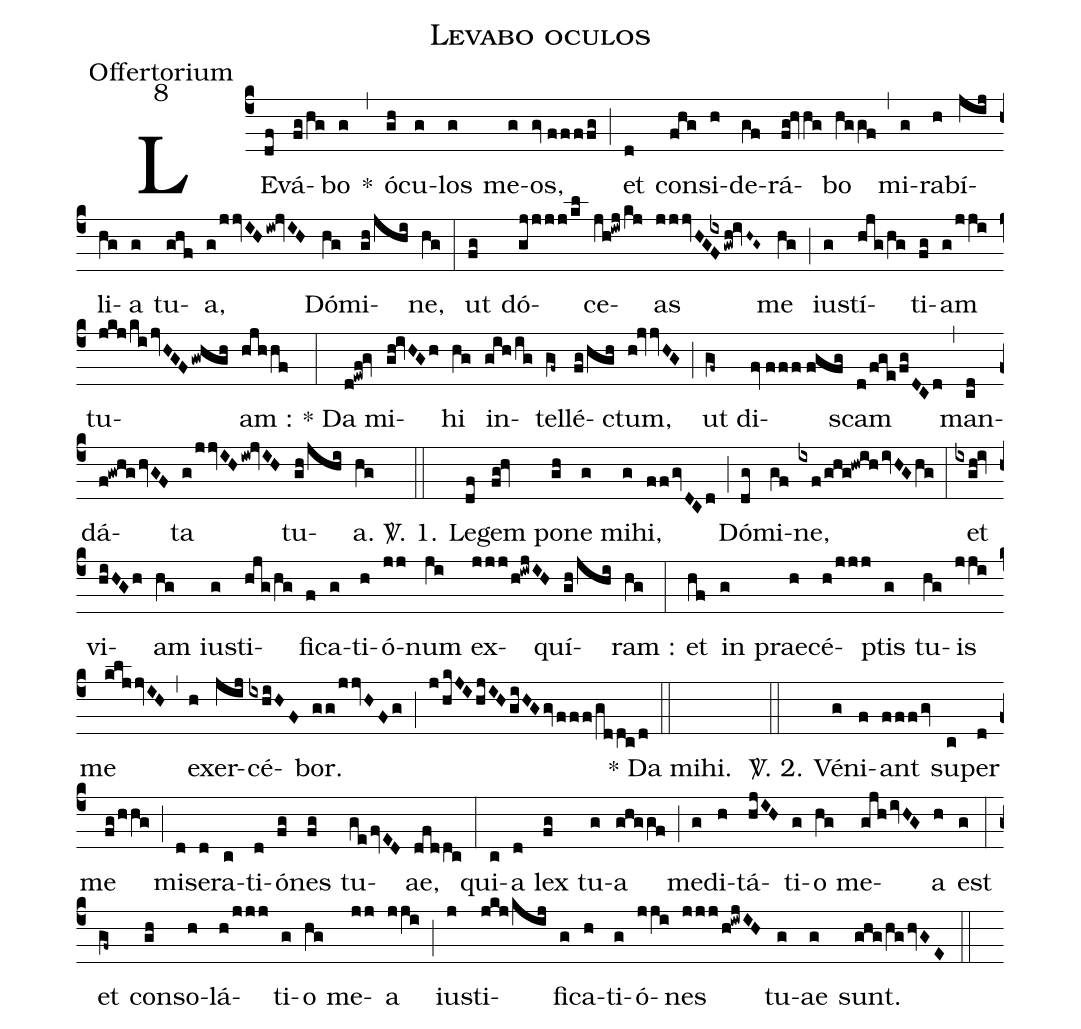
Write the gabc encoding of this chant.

name:Levabo oculos;
office-part:Offertorium;
mode:8;
%%
(c4) LE(df)vá(fg/hg)bo(g) *(,) ó(gh)cu(g)los(g) me(g)os,(gv//ffffg) (;) et(d) con(fhg)si(h)de(gf)rá(fg!hvhg)bo(hggf) (,) mi(g)ra(h)bí(jij)li(hg)a(g) tu(ghf)a,(g/jjvIHiw!jvIH) Dó(hg)mi(gh/jhi)ne,(hg) (:) ut(fg) dó(gjjjj/kl)ce(jh!iwj/kj)as(jjjvHG/[-0.5]{ix}F0gwh!ivH~G~) me(hg) (;) iu(g)stí(hjg/hg)ti(fg)am(g/jji) tu(jkj/kijvHGFgwhgh)am :(hjhhf) (:) * Da(d!ewf!gv) mi(gh!ivHGh)hi(hg) in(gih/ig)tel(gf~)lé(fg/hgh)ctum,(h!jvvHG) (;) ut(gf~) di(fv//fff//fgfg)scam(d/fge/fgDCd) (,) man(cd)dá(f!gwhghvGF)ta(g/jjvIHiw!jvIH) tu(gh/jhi)a.(hg) (::)
<sp>V/</sp>. 1. Le(df)gem(fg!hv) po(gh)ne(g) mi(g)hi,(ffgvDCd) (;) Dó(dg)mi(gf)ne,(ixf/ghg!hwihivHGhg) (:) et(ixgh!iv) vi(hiHGh)am(hg) iu(g)sti(hjg/hg)fi(f)ca(g)ti(h)ó(jj)num(ji) ex(jjj/h!iwjIH)quí(gh/jhi)ram :(hg) (:) et(hf) in(g) prae(h)cé(h/jjj)ptis(g) tu(hg)is(jji) me(kljjvIH) (,) ex(h)er(jij)cé(ixhiHF)bor.(gg/jjvHFg) (;) (j/hkJIhjIHgiHGgvfff/gddc/d) (::) ()* Da mihi.() (::)
<sp>V/</sp>. 2. Vé(g)ni(f)ant(fffgv) su(c)per(d) me(fg/hhg) (;) mi(d)se(d)ra(c)ti(d)ó(fg)nes(fg) tu(gefvED)ae,(dfddc) (:) qui(c)a(d) lex(fg) tu(g)a(ghggf) (;) me(g)di(h)tá(hjIH)ti(g)o(hg) me(gjhivHG)a(h) est(g) (:) et(gf~) con(gh)so(h)lá(h/jjj)ti(g)o(hg) me(jj)a(jji) (;) iu(j)sti(jkj/kij)fi(g)ca(h)ti(g)ó(jji)nes(jjj/h!iwjIH) tu(g)ae(g) sunt.(ghg/hghvGE) (::)
